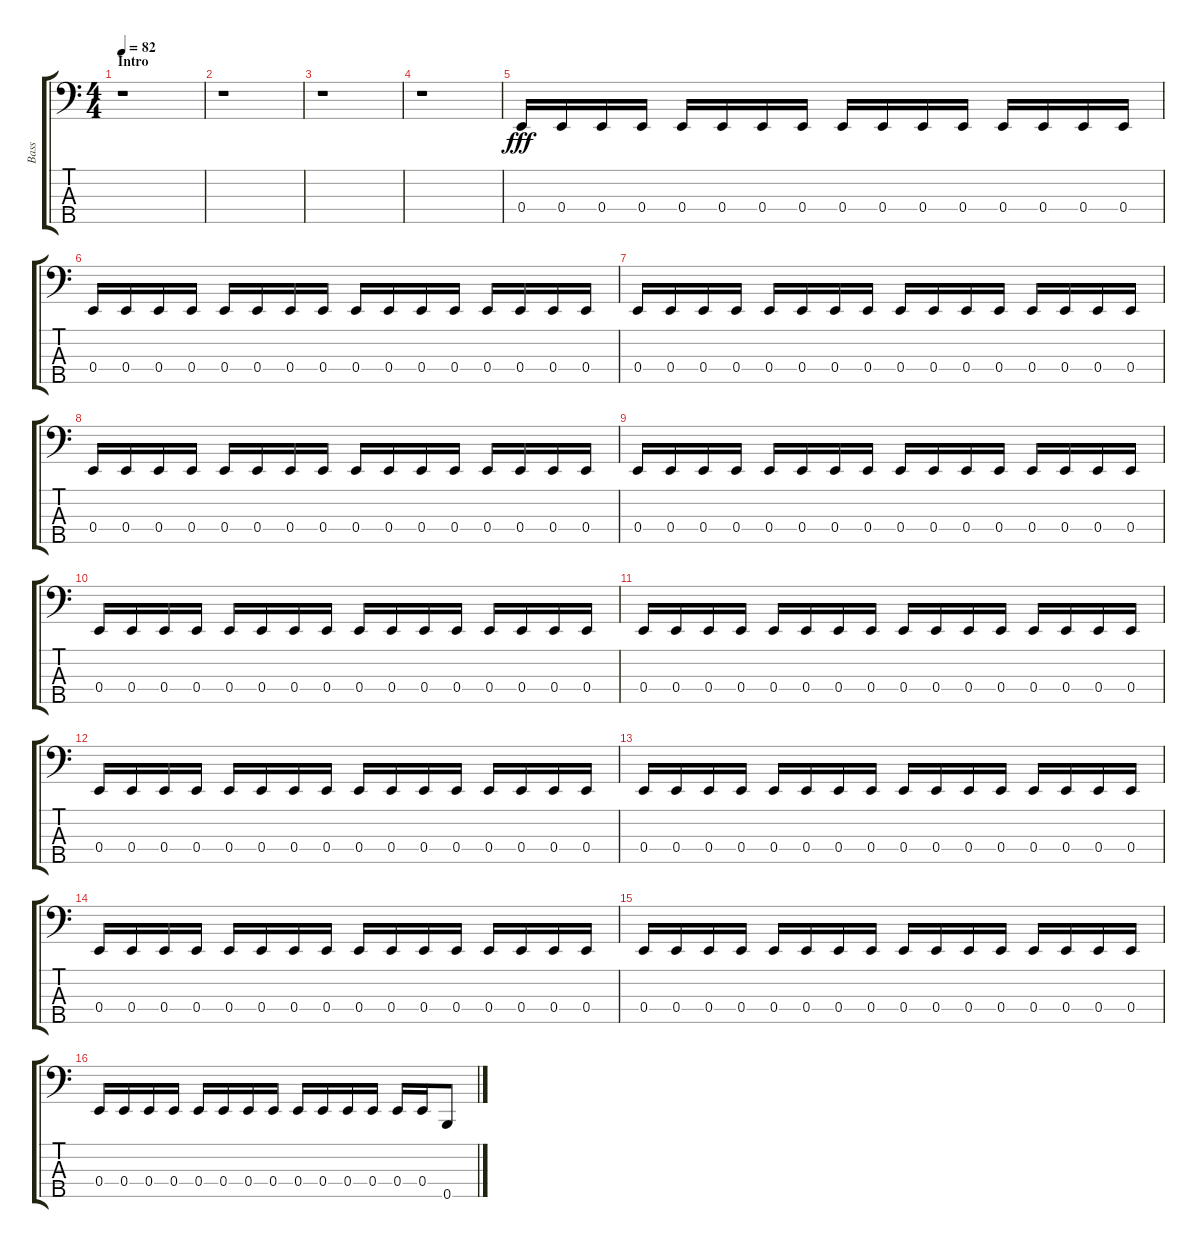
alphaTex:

\track ("Bass" "Bass") {instrument electricbasspick}
\staff {score tabs}
\tuning (G2 D2 A1 E1 B0) {hide}
\ts (4 4)
\section ("" "Intro")
\tempo 82
\clef f4
\ks c
r.1{dy fff instrument electricbasspick} |
r.1 |
r.1 |
r.1 |
0.4.16 0.4.16 0.4.16 0.4.16 0.4.16 0.4.16 0.4.16 0.4.16 0.4.16 0.4.16 0.4.16 0.4.16 0.4.16 0.4.16 0.4.16 0.4.16 |
0.4.16 0.4.16 0.4.16 0.4.16 0.4.16 0.4.16 0.4.16 0.4.16 0.4.16 0.4.16 0.4.16 0.4.16 0.4.16 0.4.16 0.4.16 0.4.16 |
0.4.16 0.4.16 0.4.16 0.4.16 0.4.16 0.4.16 0.4.16 0.4.16 0.4.16 0.4.16 0.4.16 0.4.16 0.4.16 0.4.16 0.4.16 0.4.16 |
0.4.16 0.4.16 0.4.16 0.4.16 0.4.16 0.4.16 0.4.16 0.4.16 0.4.16 0.4.16 0.4.16 0.4.16 0.4.16 0.4.16 0.4.16 0.4.16 |
0.4.16 0.4.16 0.4.16 0.4.16 0.4.16 0.4.16 0.4.16 0.4.16 0.4.16 0.4.16 0.4.16 0.4.16 0.4.16 0.4.16 0.4.16 0.4.16 |
0.4.16 0.4.16 0.4.16 0.4.16 0.4.16 0.4.16 0.4.16 0.4.16 0.4.16 0.4.16 0.4.16 0.4.16 0.4.16 0.4.16 0.4.16 0.4.16 |
0.4.16 0.4.16 0.4.16 0.4.16 0.4.16 0.4.16 0.4.16 0.4.16 0.4.16 0.4.16 0.4.16 0.4.16 0.4.16 0.4.16 0.4.16 0.4.16 |
0.4.16 0.4.16 0.4.16 0.4.16 0.4.16 0.4.16 0.4.16 0.4.16 0.4.16 0.4.16 0.4.16 0.4.16 0.4.16 0.4.16 0.4.16 0.4.16 |
0.4.16 0.4.16 0.4.16 0.4.16 0.4.16 0.4.16 0.4.16 0.4.16 0.4.16 0.4.16 0.4.16 0.4.16 0.4.16 0.4.16 0.4.16 0.4.16 |
0.4.16 0.4.16 0.4.16 0.4.16 0.4.16 0.4.16 0.4.16 0.4.16 0.4.16 0.4.16 0.4.16 0.4.16 0.4.16 0.4.16 0.4.16 0.4.16 |
0.4.16 0.4.16 0.4.16 0.4.16 0.4.16 0.4.16 0.4.16 0.4.16 0.4.16 0.4.16 0.4.16 0.4.16 0.4.16 0.4.16 0.4.16 0.4.16 |
0.4.16 0.4.16 0.4.16 0.4.16 0.4.16 0.4.16 0.4.16 0.4.16 0.4.16 0.4.16 0.4.16 0.4.16 0.4.16 0.4.16 0.5.8
